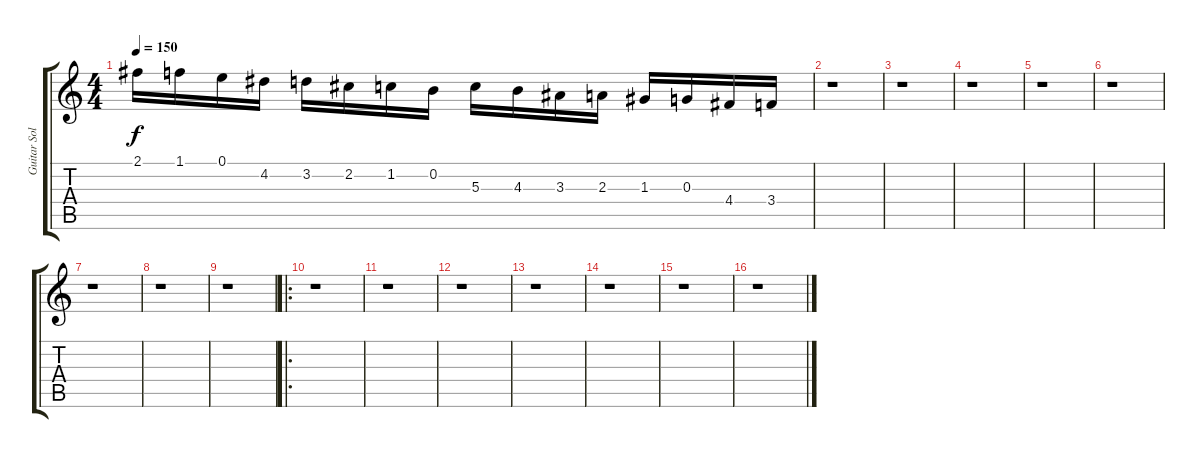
\track ("Guitar Solo" "Guitar Sol") {instrument overdrivenguitar}
\staff {score tabs}
\tuning (E4 B3 G3 D3 A2 E2) {hide}
\ts (4 4)
\tempo 150
\clef g2
\ks c
2.1.16{dy f instrument synthdrum} 1.1.16 0.1.16 4.2.16 3.2.16 2.2.16 1.2.16 0.2.16 5.3.16 4.3.16 3.3.16 2.3.16 1.3.16 0.3.16 4.4.16 3.4.16 |
\section ("" "")
r.1{instrument overdrivenguitar} |
r.1 |
r.1 |
r.1 |
r.1 |
r.1 |
r.1 |
r.1 |
\ro
\section ("" "")
r.1 |
r.1 |
r.1 |
r.1 |
r.1 |
r.1 |
r.1
